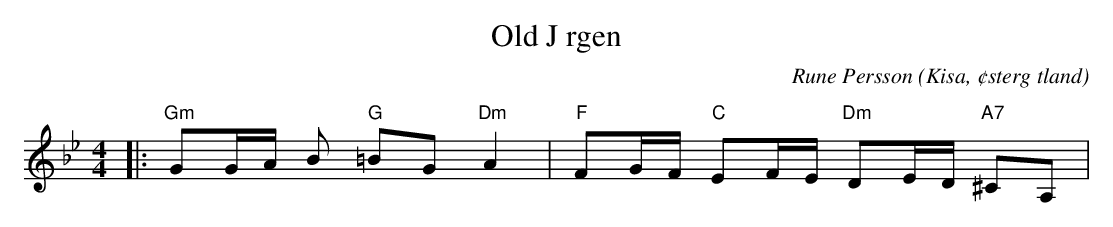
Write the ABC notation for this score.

X:1
T:Old J rgen
C:Rune Persson
O:Kisa, ¢sterg tland
Q:70
M:4/4
L:1/8
K:Gm
|:"Gm"GG/A/ B "G"=BG"Dm"A2|"F"FG/F/ "C"EF/E/ "Dm"DE/D/ "A7"^CA,|
